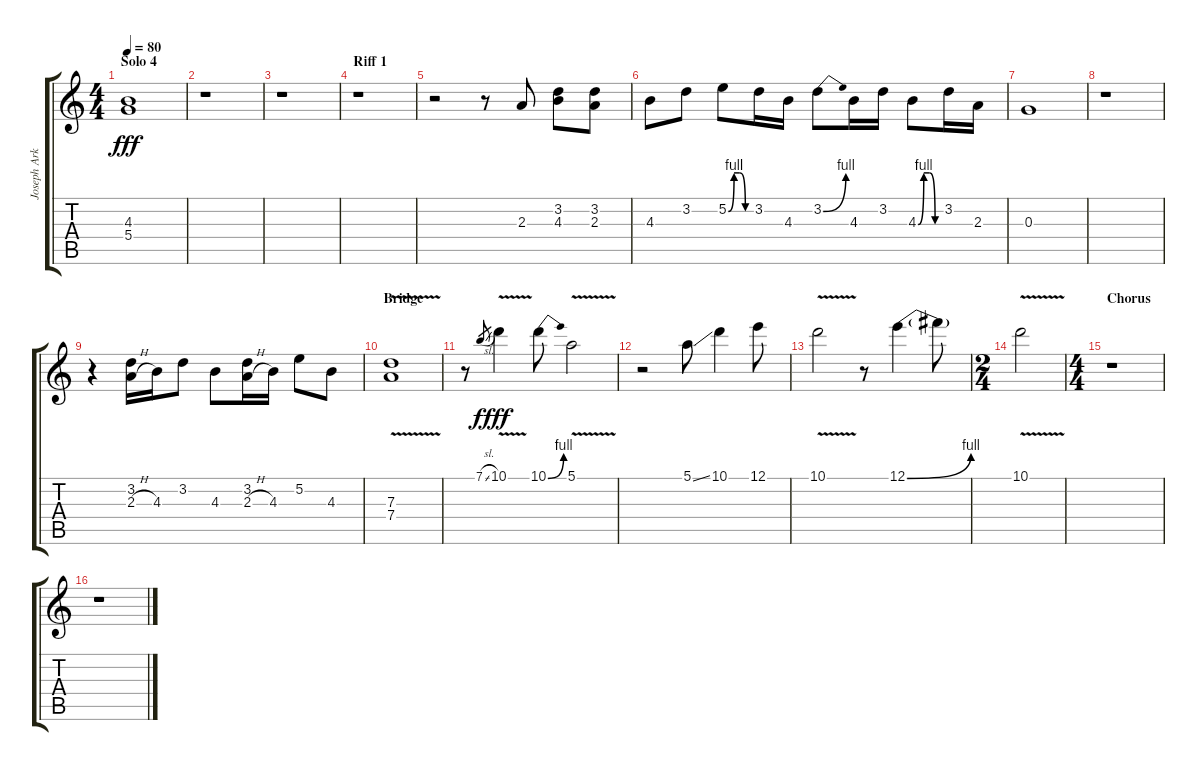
\track ("Joseph Arkansas - Solo" "Joseph Ark") {instrument acousticguitarsteel}
\staff {score tabs}
\tuning (E4 B3 G3 D3 A2 E2) {hide}
\ts (4 4)
\section ("" "Solo 4")
\tempo 80
\clef g2
\ks c
(4.3 5.4).1{dy fff} |
r.1 |
r.1 |
\section ("" "Riff 1")
r.1 |
r.2 r.8 2.3.8 (3.2 4.3).8 (3.2 2.3).8 |
4.3.8 3.2.8 5.2{be (custom 0 0 15 4 30 4 45 0 60 0)}.8 3.2.16 4.3.16 3.2{be (bend 0 0 60 4)}.8 4.3.16 3.2.16 4.3{be (custom 0 0 15 4 30 4 45 0 60 0)}.8 3.2.16 2.3.16 |
0.3.1 |
r.1 |
r.4 (3.2 2.3{h}).16 4.3.16 3.2.8 4.3.8 (3.2 2.3{h}).16 4.3.16 5.2.8 4.3.8 |
\section ("" "Bridge")
(7.3{v} 7.4{v}).1 |
r.8 7.1{sl}.8{gr dy f} 10.1{v}.4{dy fff} 10.1{be (bend 0 0 60 4)}.8 5.1{v}.2 |
r.2 5.1{ss}.8 10.1.4 12.1.8 |
10.1{v}.2 r.8 12.1{be (bend 0 0 60 4)}.4 12.1{t}.8 |
\ts (2 4)
10.1{v}.2 |
\ts (4 4)
\section ("" "Chorus")
r.1 |
r.1
